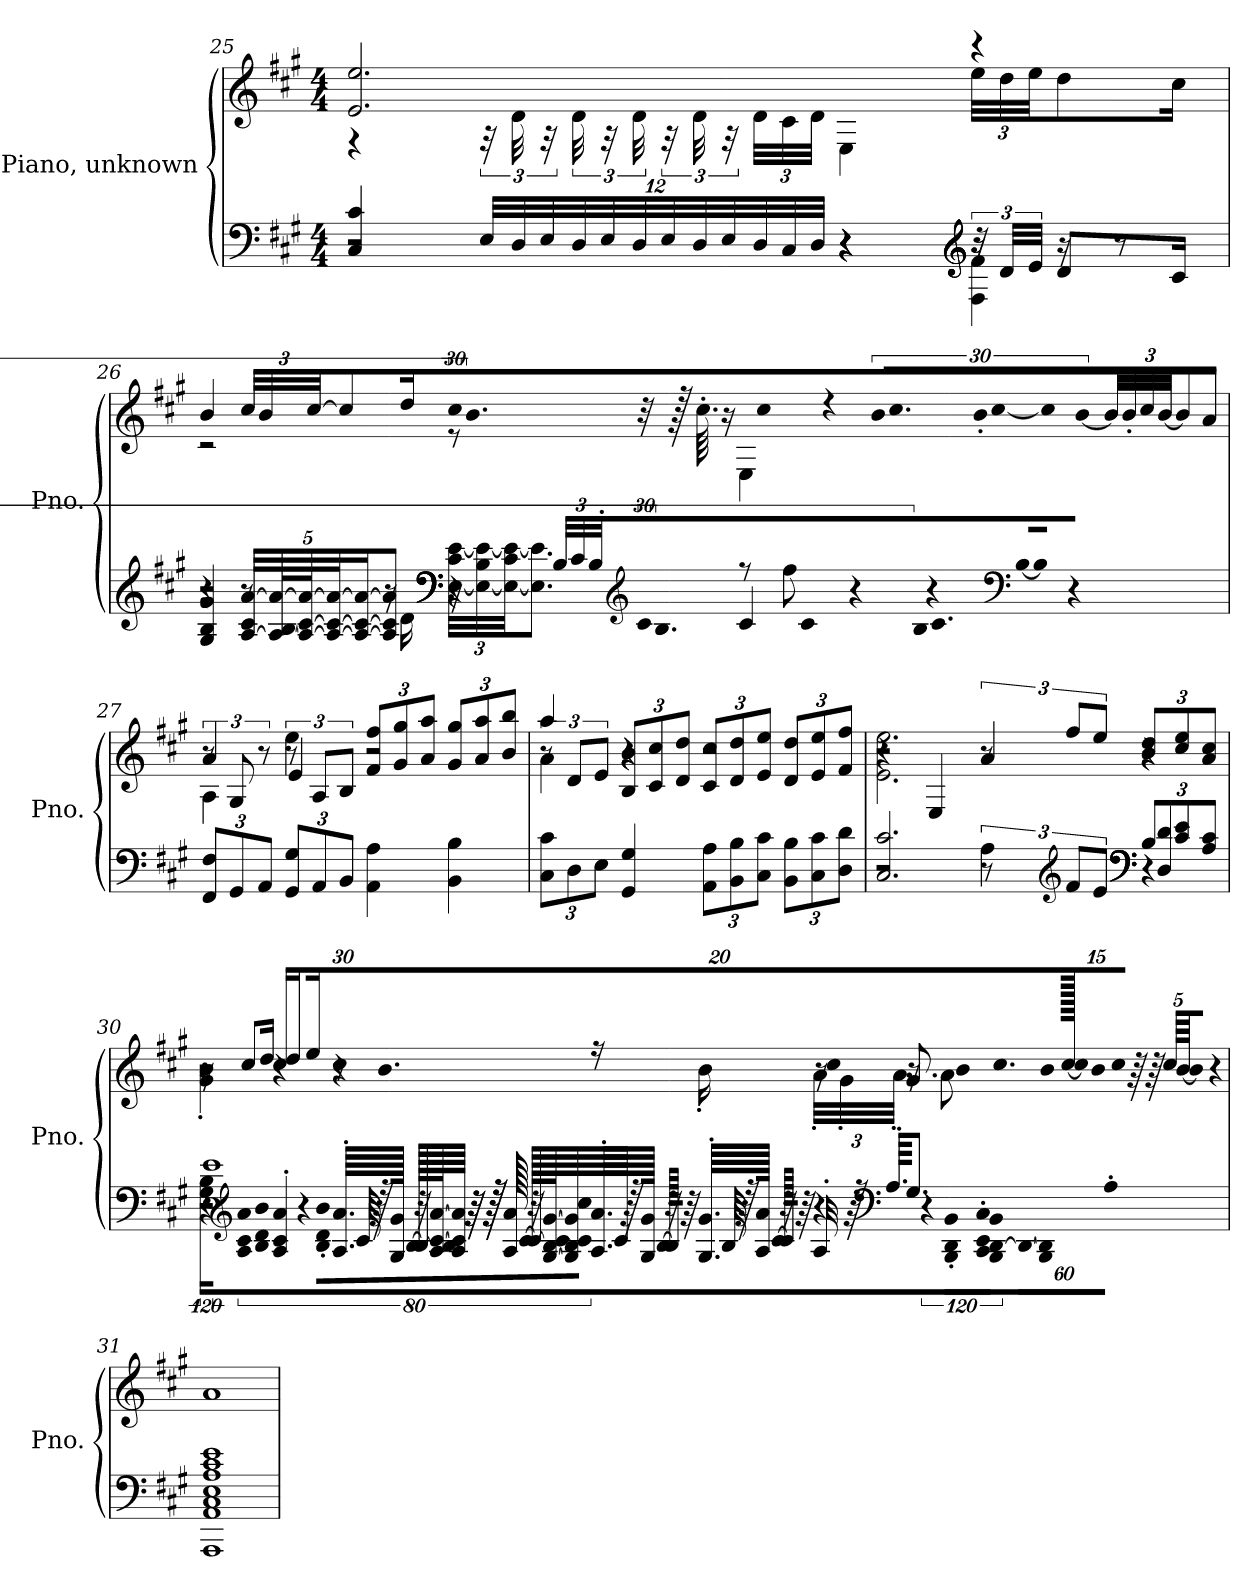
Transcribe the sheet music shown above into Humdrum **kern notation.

**kern	**kern
*part1	*part1
*staff2	*staff1
*I"Piano, unknown	*
*I'Pno.	*
!!LO:PB:g=z
*clefF4	*clefG2
*k[f#c#g#]	*k[f#c#g#]
*M4/4	*M4/4
=25	=25
*^	*^
*	*^	*	*
2r	2r	4C#/ 4c#/	2.e/ 2.ee/	4r
*	*	*Xbrackettup	*	*
.	.	48E/LLL	.	48r
.	.	48D/	.	48d\
.	.	48E/	.	48r
.	.	48D/	.	48d\
.	.	48E/	.	48r
.	.	48D/	.	48d\
.	.	48E/	.	48r
.	.	48D/	.	48d\
.	.	48E/	.	48r
*	*	*	*	*Xbrackettup
.	.	48D/	.	48d\LLL
.	.	48C#/	.	48c#\
.	.	48D/JJJ	.	48d\JJJ
4r	4r	4r	.	4E\
*clefG2	*	*	*	*
*	*	*brackettup	*	*
16r	4F#\ 4f#\	48r	4r	48ee\LLL
.	.	48d/LLL	.	48dd\
.	.	48e/JJJ	.	48ee\JJ
8d/L	.	16r	.	8dd\
.	.	8r	.	.
16c#/Jk	.	.	.	16cc#\Jk
!!LO:LB:g=z	!!
=26	=26	=26	=26	=26
4G#/ 4B/ 4g#/	4r	2r	4b/	2r
*Xbrackettup	*	*	*	*
[40A/ 40c#/ [40a/LLL	8r	.	48cc#/LLL	.
.	.	.	48b/	.
80A/_ 80B/ 80a/_L	.	.	.	.
80A/_ [80c#/ 80a/_J	.	.	.	.
.	.	.	[48cc#/JJ	.
40A/_ 40c#/_ 40a/_J	.	.	.	.
.	.	.	8cc#/]	.
20A/_ 20c#/_ 20a/_J	.	.	.	.
8A/] 8c#/] 8a/]J	16r	.	.	.
.	16d\	.	16dd/L	.
*clefF4	*	*	*	*
*	*	*	*brackettup	*
!	!	!	!LO:N:vis=64	!
16r	[48E\ 48c#\ [48e\LLL	4r	960%17cc#/LL	8r
!	!	!	!LO:N:vis=64.	!
.	.	.	640%17b/	.
.	48E\_ 48B\ 48e\_	.	.	.
.	48E\_ 48c#\ 48e\_JJ	.	.	.
.	.	.	1920ryy	.
!	!	!	!LO:N:vis=256	!
.	.	.	1920%17cc#/JJJJk	.
!	!	!	!LO:N:vis=128	!
.	.	.	1920%17r	.
!	!	!	!LO:N:vis=64	!
48B/LLL	8.E\] 8.e\]J	.	960%17b/LLLL	.
!	!	!	!LO:N:vis=64.	!
.	.	.	640%17cc#/	.
48c#/	.	.	.	.
48B'/	.	.	.	.
.	.	.	1920ryy	.
!	!	!	!LO:N:vis=64	!
.	.	.	960%17b'/J	.
*clefG2	*	*	*	*
*brackettup	*	*	*	*
!LO:N:vis=64	!	!	!	!
960%17c#/L	.	.	[960cc#/	32r
.	.	.	960%19cc#/]	.
!LO:N:vis=64.	!	!	!	!
640%17B/	.	.	.	.
.	.	.	[96b/K	.
.	.	.	32b/]	128r
.	.	.	.	64.cc#'\
1920ryy	.	.	.	.
!LO:N:vis=256	!	!	!	!
1920%17c#/JJJJk	.	.	.	.
!LO:N:vis=128	!	!	!	!
1920%17r	.	.	.	.
!LO:N:vis=256	!	!	!	!
*	*	*	*Xbrackettup	*
1920%17B/	.	.	48b'/	16r
!LO:N:vis=128	!	!	!	!
1920%17r	.	.	.	.
!LO:N:vis=64.	!	!	!	!
640%17c#/	.	.	.	.
.	.	.	48cc#/	.
.	.	.	[48b/JJ	.
1920ryy	.	.	.	.
*clefF4	*	*	*	*
!LO:N:vis=64	!	!	!	!
[960%17B/KKKL	.	.	.	.
8B/J]	8r	4EE/	8b/]	4E\
8r	8A\	.	8a/J	.
*v	*v	*v	*	*
*	*v	*v
!!LO:LB:g=z
=27	=27
*Xbrackettup	*brackettup
*	*^
*	*	*^
12FF#/ 12F#/L	12r	4A\	4a/
12GG#/	12G#/	.	.
12AA/J	12r	.	.
12GG#/ 12G#/L	12r	4ee\	4e/
12AA/	12A/L	.	.
12BB/J	12B/J	.	.
*	*Xbrackettup	*	*
4AA\ 4A\	12f#/ 12ff#/L	2r	2r
.	12g#/ 12gg#/	.	.
.	12a/ 12aa/J	.	.
4BB\ 4B\	12g#/ 12gg#/L	.	.
.	12a/ 12aa/	.	.
.	12b/ 12bb/J	.	.
=28	=28	=28	=28
*	*	*	*brackettup
12C#\ 12c#\L	4aa/	4a\	12r
12D\	.	.	12d/L
12E\J	.	.	12e/J
*	*	*	*Xbrackettup
4GG#/ 4G#/	4r	4r	12B/ 12b/L
.	.	.	12c#/ 12cc#/
.	.	.	12d/ 12dd/J
12AA\ 12A\L	2r	2r	12c#/ 12cc#/L
12BB\ 12B\	.	.	12d/ 12dd/
12C#\ 12c#\J	.	.	12e/ 12ee/J
12BB\ 12B\L	.	.	12d/ 12dd/L
12C#\ 12c#\	.	.	12e/ 12ee/
12D\ 12d\J	.	.	12f#/ 12ff#/J
=29	=29	=29	=29
*^	*	*	*
*	*^	*	*	*
2r	2r	2.C#/ 2.c#/	4r	2.e\ 2.ee\	2r
.	.	.	4E/	.	.
*brackettup	*	*	*brackettup	*	*
12r	4A\	.	12r	.	4a/
*clefG2	*	*	*	*	*
12f#/L	.	.	12ff#/L	.	.
12e/J	.	.	12ee/J	.	.
*clefF4	*	*	*	*	*
*Xbrackettup	*	*	*Xbrackettup	*	*
12B/L	4r	4D/ 4d/	12b/ 12dd/L	4r	4r
12c#/ 12e/	.	.	12cc#/ 12ee/	.	.
12A/ 12c#/J	.	.	12a/ 12cc#/J	.	.
*	*v	*v	*	*	*
!!LO:LB:g=z	!!	!!
=30	=30	=30	=30	=30
*	*brackettup	*	*	*
!	!LO:N:vis=16	!	!	!
*^	*^	*	*	*
2r	1920%107G#\ 1920%107B\KL	4r	1E 1e	16r	4g#\' 4b\'	2r
*clefG2	*	*	*	*	*	*
!	!LO:N:vis=8	!	!	!	!	!
.	640%71A\ 640%71c#\ 640%71a\	.	.	.	.	.
.	.	.	.	8cc#/L	.	.
!	!LO:N:vis=16	!	!	!	!	!
.	1920%107B\ 1920%107d\ 1920%107b\Jk	.	.	.	.	.
.	.	.	.	16dd/Jk	.	.
!	!LO:N:vis=8	!	!	!	!	!
.	640%71r	.	.	.	.	.
.	.	4A/' 4c#/' 4a/'	.	16cc#/KL	4r	.
.	.	.	.	8dd/	.	.
!	!LO:N:vis=8	!	!	!	!	!
.	640%71B\' 640%71d\' 640%71b\'L	.	.	.	.	.
.	.	.	.	16ee/L	.	.
!	!LO:N:vis=16	!	!	!	!	!
.	1920%107c#\ 1920%107cc#\Jk	.	.	.	.	.
!	!LO:N:vis=16	!	!	!LO:N:vis=64	!	!
64.A/' 64.a/'LLLL	1920%107r	64c#/	.	960%17cc#/LL	8r	4r
.	.	128r	.	.	.	.
!	!	!	!	!LO:N:vis=64.	!	!
.	.	.	.	640%17b/	.	.
128G#/ 128g#/JJJJk	.	[128B/LLLLL	.	.	.	.
32r	.	128B/_	.	.	.	.
.	.	[128A/ 128B/] [128c#/ [128a/J	.	.	.	.
.	.	.	.	1920ryy	.	.
!	!	!	!	!LO:N:vis=64	!	!
.	.	.	.	960%17cc#/	.	.
.	.	64A/] 64c#/] 64a/]JJJJ	.	.	.	.
!	!LO:N:vis=8	!	!	!	!	!
.	640%71G#\' 640%71B\' 640%71g#\'L	.	.	.	.	.
!	!	!	!	!LO:N:vis=64	!	!
64r	.	64r	.	960%17b/	.	.
128r	.	128r	.	.	.	.
!	!	!	!	!LO:N:vis=64.	!	!
.	.	.	.	640%17cc#/	.	.
128A/ 128a/	.	[128c#/LLLLL	.	.	.	.
32r	.	128c#/_	.	.	.	.
.	.	[128G#/ [128B/ 128c#/] [128g#/J	.	.	.	.
.	.	.	.	1920ryy	.	.
!	!	!	!	!LO:N:vis=64	!	!
.	.	.	.	960%17b/J	.	.
.	.	64G#/] 64B/] 64g#/]	.	.	.	.
64.A/' 64.a/'LLLL	.	64c#/JJJJ	.	[960cc#/	16r	.
.	.	.	.	960%23cc#/]	.	.
.	.	128r	.	.	.	.
128G#/ 128g#/JJJJk	.	[128B/KLLLL	.	.	.	.
.	.	.	.	80b/K	.	.
32r	.	64B/JJJJ]	.	.	.	.
.	.	.	.	40cc#/JJJ	.	.
!	!LO:N:vis=16	!	!	!	!	!
.	1920%107A\' 1920%107c#\' 1920%107a\'L	.	.	.	.	.
.	.	64r	.	.	.	.
64.G#/' 64.g#/'LLLL	.	64B/	.	80r	16b'\	.
.	.	.	.	80r	.	.
.	.	128r	.	.	.	.
128A/ 128a/JJJJk	.	[128c#/KLLLL	.	.	.	.
.	.	.	.	80cc#/KLLL	.	.
32r	.	64c#/JJJJ]	.	.	.	.
!	!LO:N:vis=32	!	!	!	!	!
.	1920%53G#\ [1920%53B\ 1920%53g#\JJk	.	.	.	.	.
.	.	.	.	[40b/JJ	.	.
.	.	64r	.	.	.	.
!	!LO:N:vis=32	!	!	!	!	!
4r	1920%53B\KKL_	32A'/	.	8b/J]	48a'\LLL	16r
.	.	.	.	.	48g#'\	.
!	!LO:N:vis=8	!	!	!	!	!
.	640%71G#\ 640%71B\]	.	.	.	.	.
.	.	128r	.	.	.	.
*clefF4	*	*	*	*	*	*
.	.	64.A'/KKKL	.	.	.	.
.	.	.	.	.	48a'\JJJ	.
.	.	8.G#/J	.	.	16r	8.g#/
.	.	.	.	8r	8a\	.
.	1920ryy	.	.	.	.	.
!	!LO:N:vis=8	!	!	!	!	!
.	640%71A'\J	.	.	.	.	.
*v	*v	*v	*v	*	*	*
*	*v	*v	*v
!!LO:LB:g=z
=31	=31
1AAA 1AA 1C# 1E 1A 1c# 1e	1a
=	=
*-	*-
